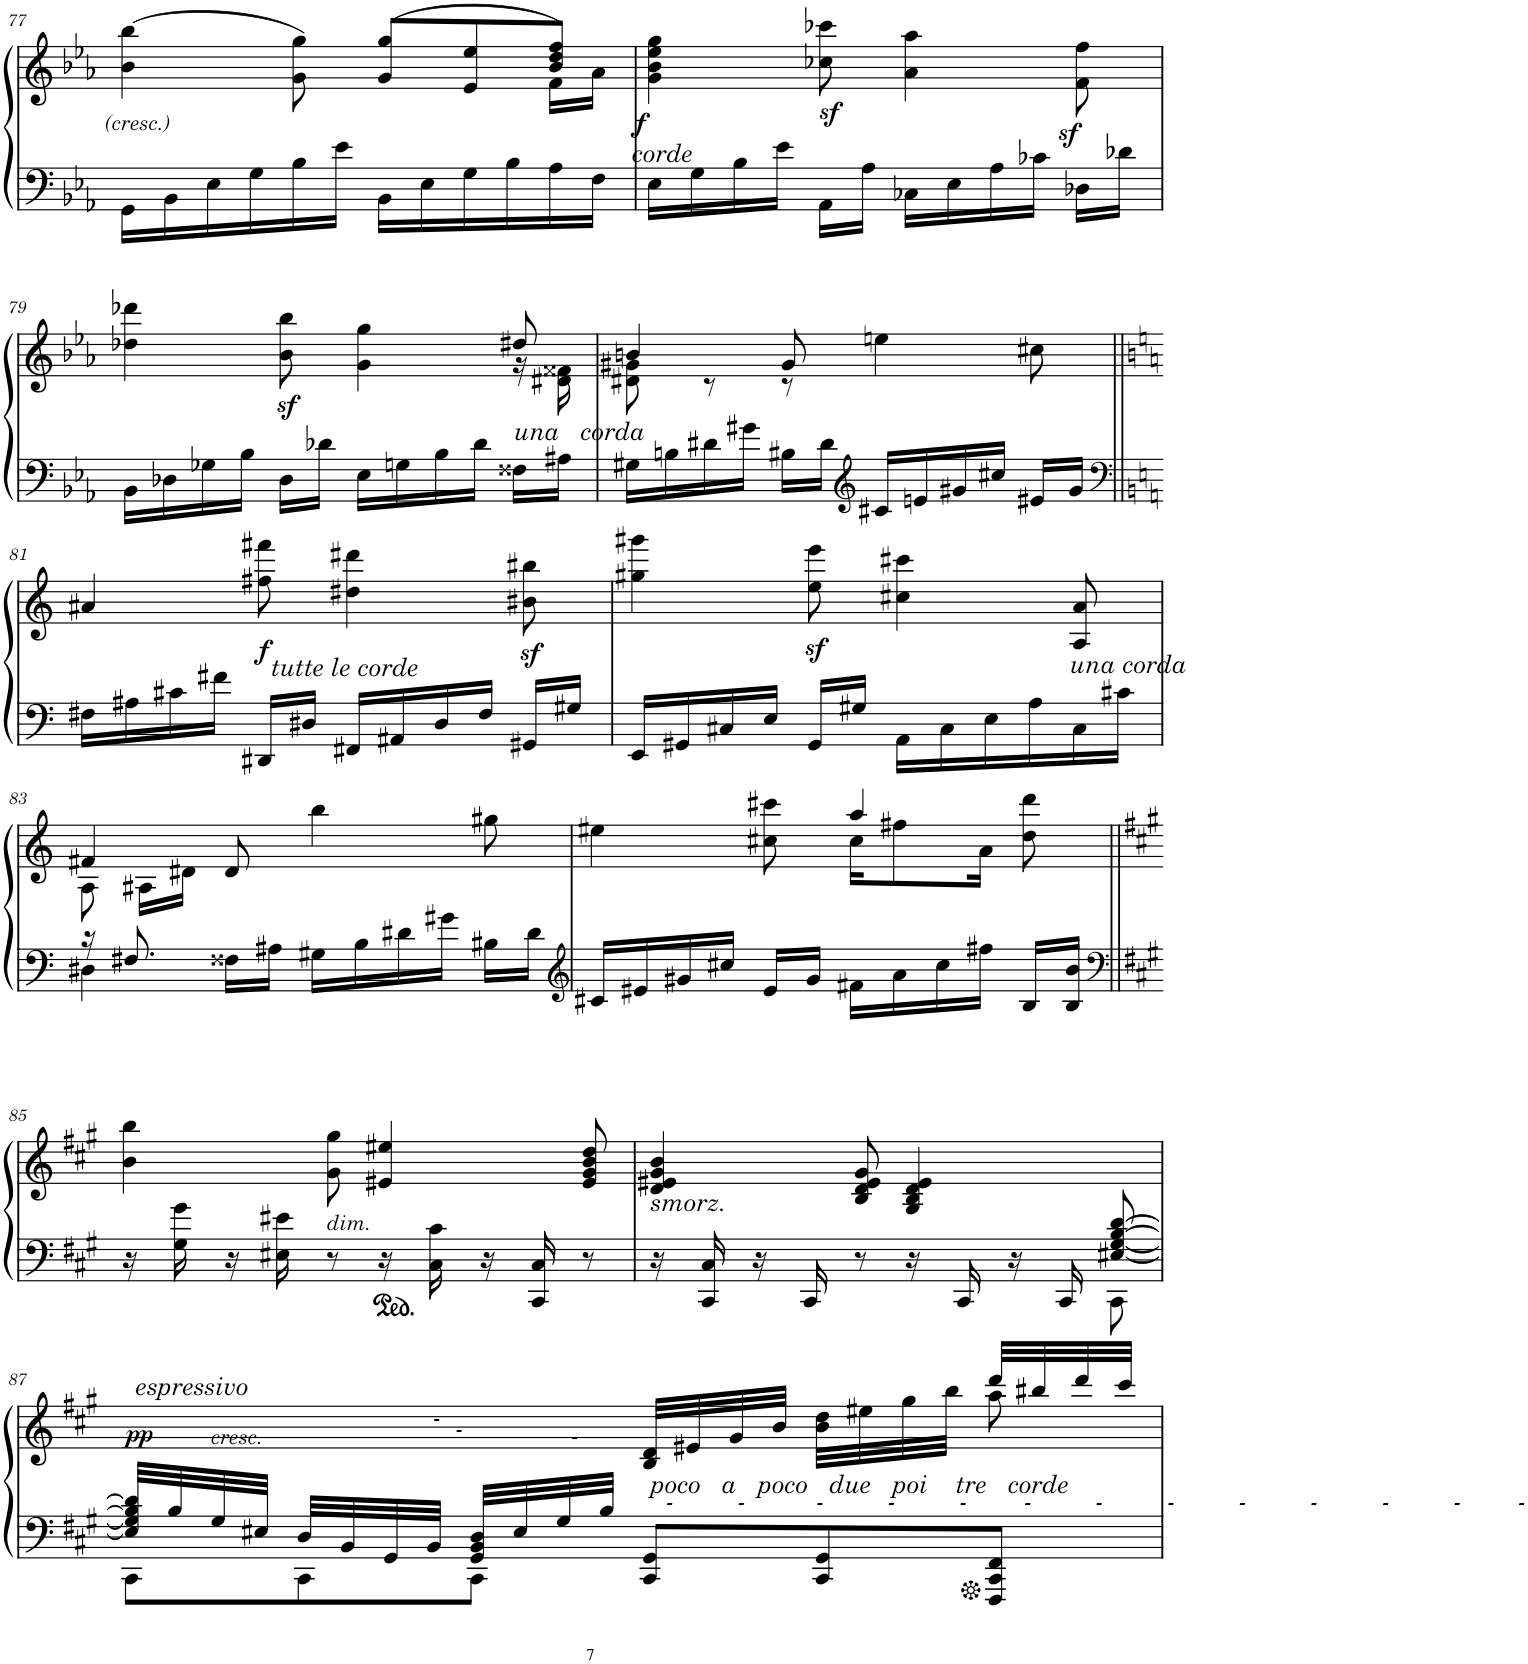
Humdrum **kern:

**kern	**kern	**dynam
*part1	*part1	*part1
*staff2	*staff1	*staff1/2
*I"Piano	*	*
*I'Pno.	*	*
!!LO:PB:g=z
*clefF4	*clefG2	*
*k[b-e-a-]	*k[b-e-a-]	*
*M6/8	*M6/8	*
=77	=77	=77
*	*^	*
16GG\LL	(>4b-\ 4bb-\	8ryy	.
16BB-\	.	.	.
*	*v	*v	*
16E-\	.	.
16G\	.	.
16B-\	8g\ 8gg\)	.
16e-\JJ	.	.
16BB-\LL	(8g/ 8gg/L	.
16E-\	.	.
16G\	8e-/ 8ee-/	.
16B-\	.	.
*	*^	*
16A-\	8b-/ 8dd/ 8ff/J)	16f\LL	.
16F\JJ	.	16a-\JJ	.
=78	=78	=78	=78
!	!LO:TX:b:i:t=corde	!	!
!	!	!	!LO:DY:b
*	*v	*v	*
16E-\LL	4g\ 4b-\ 4ee-\ 4gg\	f
16G\	.	.
16B-\	.	.
16e-\JJ	.	.
16AA-\LL	8cc-X\z< 8ccc-X\z<	.
16A-\JJ	.	.
16C-X\LL	4a-\ 4aa-\	.
16E-\	.	.
16A-\	.	.
16c-X\JJ	.	.
16D-X\LL	8f\z< 8ff\z<	.
16d-X\JJ	.	.
!!LO:LB:g=z
=79	=79	=79
*	*^	*
16BB-\LL	4dd-X\ 4ddd-X\	8ryy	.
16D-X\	.	.	.
*	*v	*v	*
16G-X\	.	.
16B-\JJ	.	.
!	!	!LO:DY:b
16D-\LL	8b-\ 8bb-\	sf
16d-X\JJ	.	.
16E-\LL	4g\ 4gg\	.
16Gn\	.	.
16B-\	.	.
16d-\JJ	.	.
*	*^	*
!	!LO:TX:b:i:t=una   corda	!	!
16F##X\LL	8dd#X/	16r	.
16A#X\JJ	.	16d#X\ 16f##X\	.
=80	=80	=80	=80
16G#X\LL	4bn/	8d#X\ 8g#X\	.
16Bn\	.	.	.
16d#X\	.	8r	.
16g#X\JJ	.	.	.
16B#X\LL	8g#/	8r	.
16d#\JJ	.	.	.
*clefG2	*	*	*
16c#X/LL	4een\	4.ryy	.
16en/	.	.	.
16g#X/	.	.	.
16cc#X/JJ	.	.	.
16e#X/LL	8cc#X\	.	.
16g#/JJ	.	.	.
*	*v	*v	*
!!LO:LB:g=z
=81||	=81||	=81||
*clefF4	*	*
*k[]	*k[]	*
16F#X\LL	4a#X/	.
16A#X\	.	.
16c#X\	.	.
16f#X\JJ	.	.
!	!LO:TX:b:i:t=tutte le corde	!
!	!	!LO:DY:b
16DD#X/LL	8ff#X\ 8fff#X\	f
16D#X/JJ	.	.
16FF#X/LL	4dd#X\ 4ddd#X\	.
16AA#X/	.	.
16D#/	.	.
16F#/JJ	.	.
16GG#X/LL	8b#X\z< 8bb#X\z<	.
16G#X/JJ	.	.
=82	=82	=82
16EE/LL	4gg#X\ 4ggg#X\	.
16GG#X/	.	.
16C#X/	.	.
16E/JJ	.	.
16GG#/LL	8ee\z< 8eee\z<	.
16G#X/JJ	.	.
16AA\LL	4cc#X\ 4ccc#X\	.
16C#\	.	.
16E\	.	.
16A\	.	.
!	!LO:TX:b:i:t=una corda	!
16C#\	8A/ 8a/	.
16c#X\JJ	.	.
!!LO:LB:g=z
=83	=83	=83
*^	*^	*
16r	4D#X\	4f#X/	8A\	.
8.F#X/	.	.	.	.
.	.	.	16A#X\LL	.
.	.	.	16d#X\JJ	.
16F##X\LL	2ryy	8d#/	2ryy	.
16A#X\JJ	.	.	.	.
16G#X\LL	.	4bb\	.	.
16B\	.	.	.	.
16d#X\	.	.	.	.
16g#X\JJ	.	.	.	.
16B#X\LL	.	8gg#X\	.	.
16d#\JJ	.	.	.	.
*v	*v	*	*	*
=84	=84	=84	=84
*clefG2	*	*	*
16c#X/LL	4ee#X\	4.ryy	.
16e#X/	.	.	.
16g#X/	.	.	.
16cc#X/JJ	.	.	.
16e#/LL	8cc#X\ 8ccc#X\	.	.
16g#/JJ	.	.	.
16f#X\LL	4aa/	16cc#\KL	.
16a\	.	8ff#X\	.
16cc#\	.	.	.
16ff#X\JJ	.	16a\Jk	.
16B/LL	8dd\ 8ddd\	8ryy	.
16B/ 16b/JJ	.	.	.
*	*v	*v	*
!!LO:LB:g=z
=85||	=85||	=85||
*clefF4	*	*
*k[f#c#g#]	*k[f#c#g#]	*
16r	4b\ 4bb\	.
16G#\ 16g#\	.	.
16r	.	.
16E#X\ 16e#X\	.	.
!	!LO:TX:b:i:t=dim.	!
8r	8g#\ 8gg#\	.
16r	4e#X/ 4ee#X/	.
16C#\ 16c#\	.	.
16r	.	.
16CC#/ 16C#/	.	.
8r	8e#/ 8g#/ 8b/ 8dd/	.
=86	=86	=86
*^	*	*
!	!	!LO:TX:b:i:t=smorz.	!
8ryy	16r	4d/ 4e#X/ 4g#/ 4b/	.
.	16CC#/ 16C#/	.	.
.	16r	.	.
.	16CC#/	.	.
.	8r	8B/ 8d/ 8e#/ 8g#/	.
.	16r	4G#/ 4B/ 4d/ 4e#/	.
.	16CC#/	.	.
.	16r	.	.
.	16CC#/	.	.
[<8E#X/ [8G#/ [8B/ [8d/	8CC#\	8ryy	.
!!LO:LB:g=z
=87	=87	=87	=87
*	*	*^	*
!	!	!LO:TX:a:i:t=espressivo	!	!
!	!	!	!	!LO:DY:a
*	*	*^	*^	*
*	*	*	*	*^	*^	*
*	*	*	*	*	*	*	*	*
32E#/] 32G#/] 32B/] 32d/]LLL	8CC#\L	4.ryy	8ryy	16ryy	4ryy	4ryy	4ryy	pp
32B/	.	.	.	.	.	.	.	.
!	!	!	!	!LO:TX:b:i:t=cresc.	!	!	!	!
32G#/	.	.	.	2ryy	.	.	.	.
32E#X/JJJ	.	.	.	.	.	.	.	.
32D/LLL	8CC#\	.	.	.	.	.	.	.
32BB/	.	.	.	.	.	.	.	.
32GG#/	.	.	.	.	.	.	.	.
32BB/JJJ	.	.	.	.	.	.	.	.
!	!	!	!	!	!LO:TX:a:i:t=-	!	!	!
32GG#/ 32BB/ 32D/LLL	8CC#\J	.	.	.	2ryy	32ryy	16.ryy	.
!	!	!	!	!	!	!LO:TX:a:i:t=-	!	!
32E#/	.	.	.	.	.	4...ryy	.	.
32G#/	.	.	.	.	.	.	.	.
!	!	!	!	!	!	!	!LO:TX:a:i:t=-	!
32B/JJJ	.	.	.	.	.	.	4ryy	.
!	!	!LO:TX:b:i:t=poco   a   poco   due   poi    tre   corde	!	!	!	!	!	!
4.ryy	8CC#/ 8GG#/L	32B/ 32d/LLL	.	.	.	.	.	.
!	!	!LO:TX:b:i:t=-         -          -         -         -        -         -         -         -         -         -         -        -	!	!	!	!	!	!
.	.	32e#X/	.	.	.	.	.	.
.	.	32g#/	.	.	.	.	.	.
.	.	32b/JJJ	.	.	.	.	.	.
.	8CC#/ 8GG#/	32b\ 32dd\LLL	.	.	.	.	.	.
.	.	32ee#X\	.	.	.	.	.	.
.	.	32gg#\	.	8.ryy	.	.	.	.
.	.	32bb\JJJ	.	.	.	.	8ryy	.
.	8FFF#/ 8CC#/ 8FF#/J	32ddd/LLL	8aa\	.	.	.	.	.
.	.	32bb#X/	.	.	.	.	.	.
.	.	32ddd/	.	.	.	.	.	.
.	.	32ccc#/JJJ	.	.	.	.	32ryy	.
*v	*v	*	*	*	*	*	*	*
*	*v	*v	*v	*v	*v	*v	*
=	=	=
*-	*-	*-
